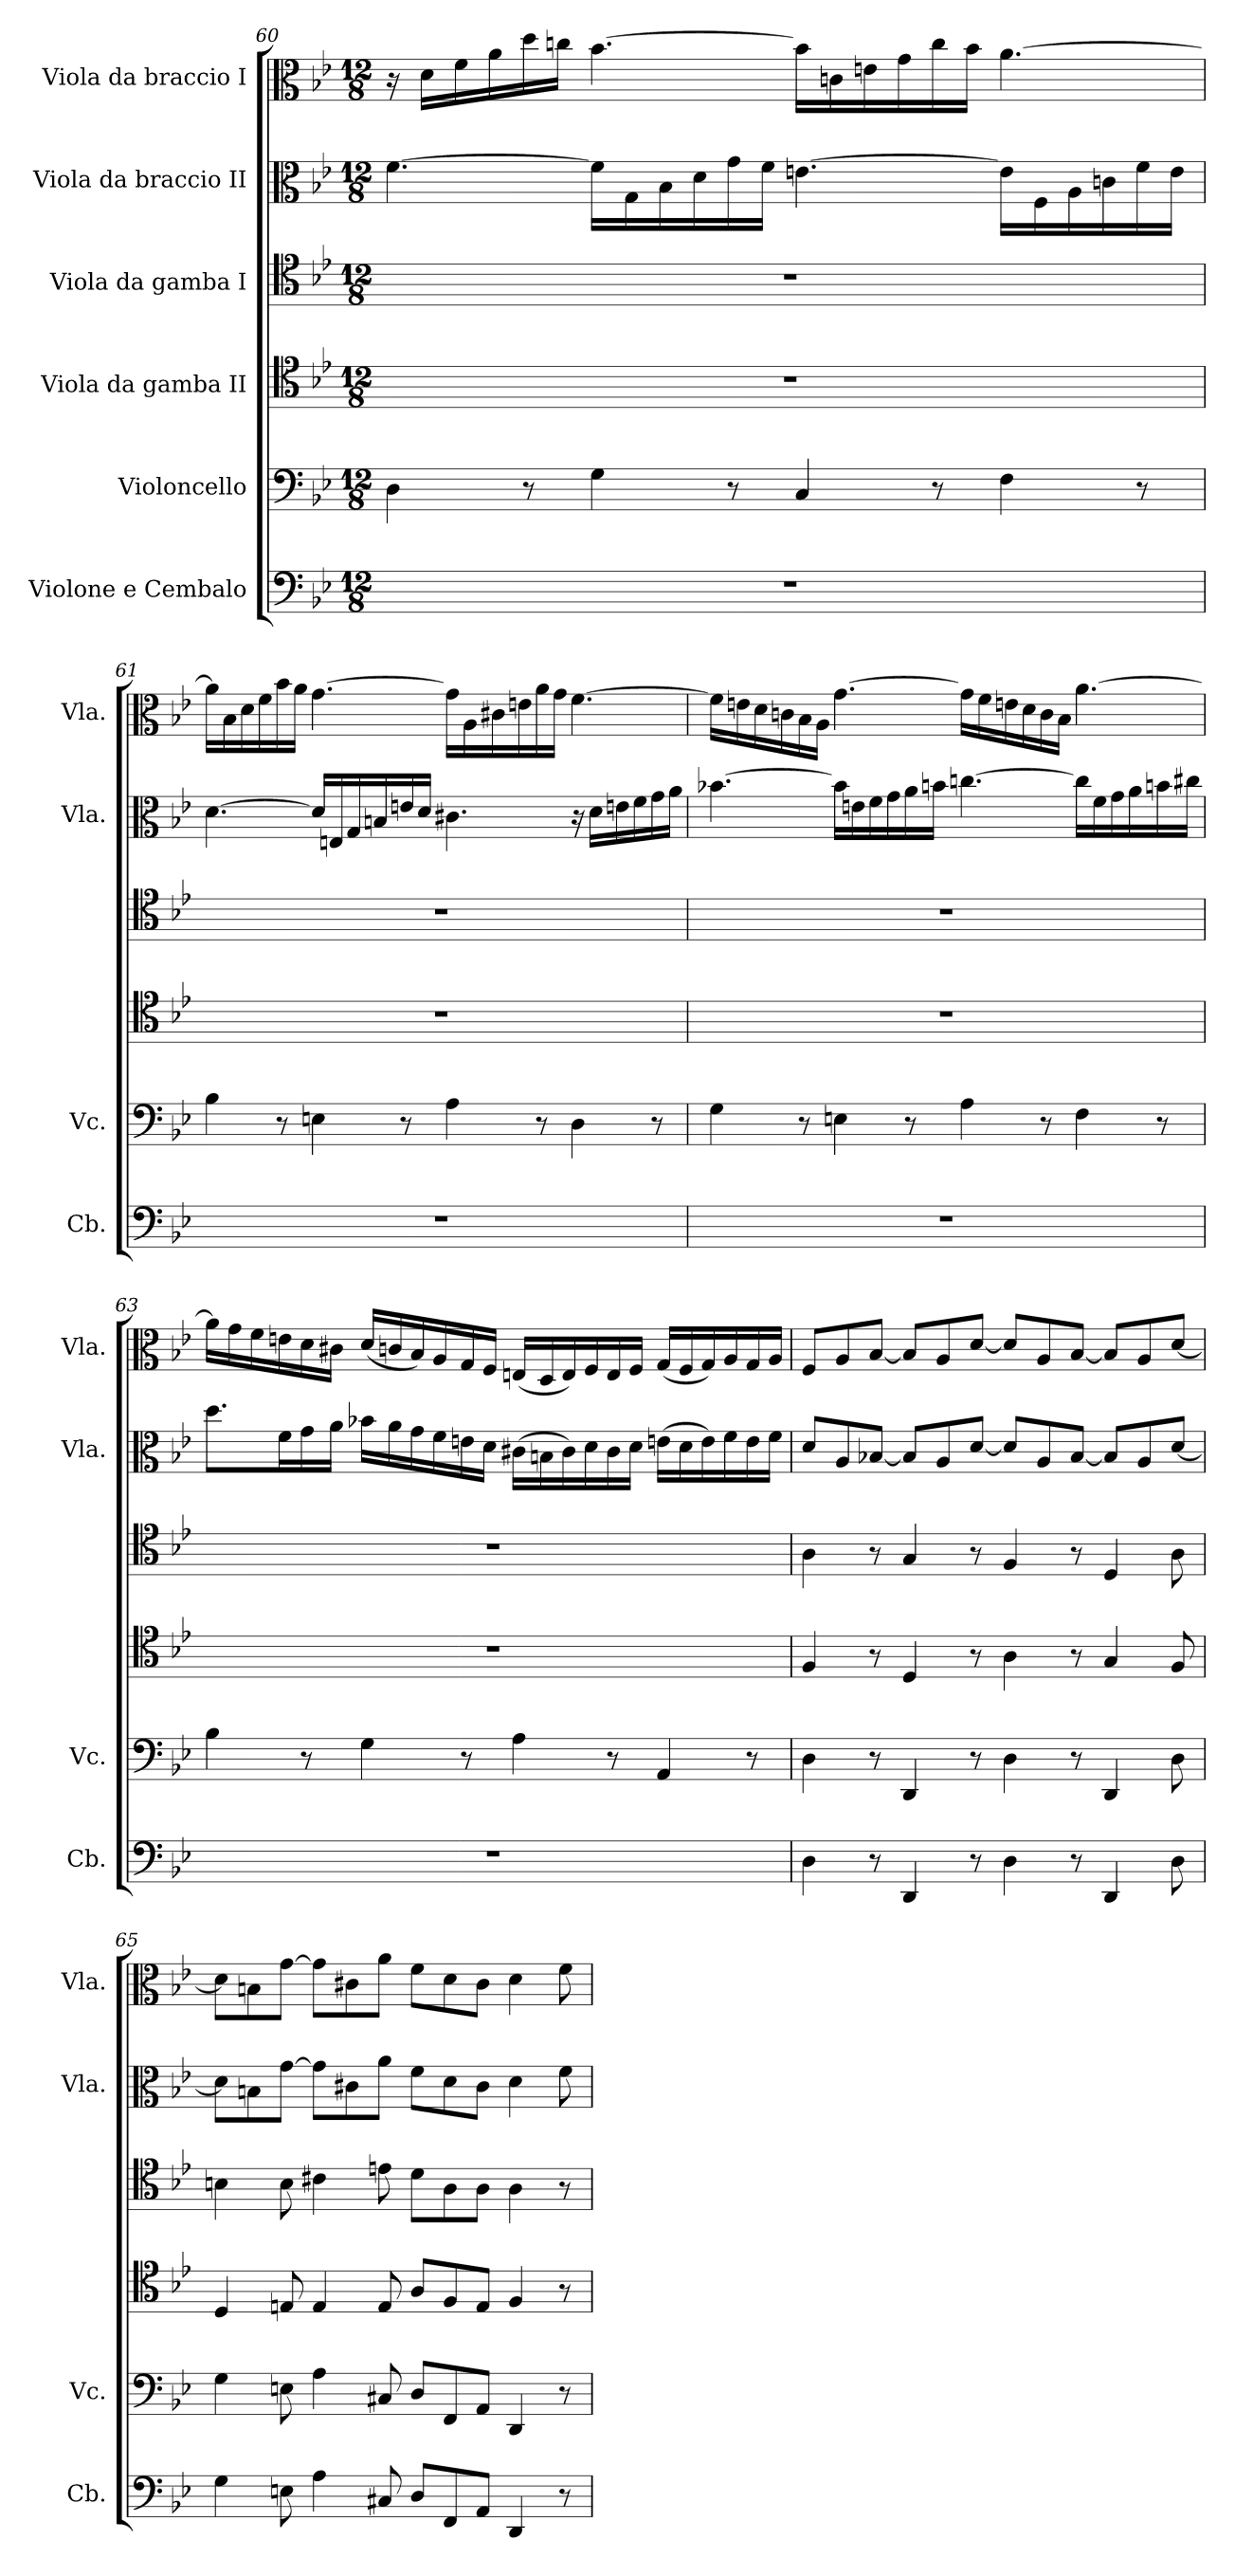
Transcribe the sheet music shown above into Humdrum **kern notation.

**kern	**kern	**kern	**kern	**kern	**kern
*part6	*part5	*part4	*part3	*part2	*part1
*staff6	*staff5	*staff4	*staff3	*staff2	*staff1
*I"Violone e Cembalo	*I"Violoncello	*I"Viola da gamba II	*I"Viola da gamba I	*I"Viola da braccio II	*I"Viola da braccio I
*I'Cb.	*I'Vc.	*	*	*I'Vla.	*I'Vla.
*clefF4	*clefF4	*clefC4	*clefC4	*clefC3	*clefC3
*ITrd7c12	*	*	*	*	*
*k[b-e-]	*k[b-e-]	*k[b-e-]	*k[b-e-]	*k[b-e-]	*k[b-e-]
*B-:	*B-:	*B-:	*B-:	*B-:	*B-:
*M12/8	*M12/8	*M12/8	*M12/8	*M12/8	*M12/8
=60	=60	=60	=60	=60	=60
!LO:N:vis=1	!	!LO:N:vis=1	!LO:N:vis=1	!	!
1.r	4Di\	1.r	1.r	[4.fi\	16r
.	.	.	.	.	16di\LL
.	.	.	.	.	16fi\
.	.	.	.	.	16ai\
.	8r	.	.	.	16ddi\
.	.	.	.	.	16ccni\JJ
.	4Gi\	.	.	16fi\LL]	[4.b-i\
.	.	.	.	16Gi\	.
.	.	.	.	16B-i\	.
.	.	.	.	16di\	.
.	8r	.	.	16gi\	.
.	.	.	.	16fi\JJ	.
.	4Ci/	.	.	[4.eni\	16b-i\LL]
.	.	.	.	.	16cni\
.	.	.	.	.	16eni\
.	.	.	.	.	16gi\
.	8r	.	.	.	16cci\
.	.	.	.	.	16b-i\JJ
.	4Fi\	.	.	16ei\LL]	[4.ai\
.	.	.	.	16Fi\	.
.	.	.	.	16Ai\	.
.	.	.	.	16cni\	.
.	8r	.	.	16fi\	.
.	.	.	.	16ei\JJ	.
!!LO:LB:g=z
=61	=61	=61	=61	=61	=61
!LO:N:vis=1	!	!LO:N:vis=1	!LO:N:vis=1	!	!
1.r	4B-i\	1.r	1.r	[4.di\	16ai\LL]
.	.	.	.	.	16B-i\
.	.	.	.	.	16di\
.	.	.	.	.	16fi\
.	8r	.	.	.	16b-i\
.	.	.	.	.	16ai\JJ
.	4Eni\	.	.	16di/LL]	[4.gi\
.	.	.	.	16Eni/	.
.	.	.	.	16Gi/	.
.	.	.	.	16Bni/	.
.	8r	.	.	16eni/	.
.	.	.	.	16di/JJ	.
.	4Ai\	.	.	4.c#Xi\	16gi\LL]
.	.	.	.	.	16Ai\
.	.	.	.	.	16c#Xi\
.	.	.	.	.	16eni\
.	8r	.	.	.	16ai\
.	.	.	.	.	16gi\JJ
.	4Di\	.	.	16r	[4.fi\
.	.	.	.	16di\LL	.
.	.	.	.	16eni\	.
.	.	.	.	16fi\	.
.	8r	.	.	16gi\	.
.	.	.	.	16ai\JJ	.
=62	=62	=62	=62	=62	=62
!LO:N:vis=1	!	!LO:N:vis=1	!LO:N:vis=1	!	!
1.r	4Gi\	1.r	1.r	[4.b-Xi\	16fi\LL]
.	.	.	.	.	16eni\
.	.	.	.	.	16di\
.	.	.	.	.	16cni\
.	8r	.	.	.	16B-i\
.	.	.	.	.	16Ai\JJ
.	4Eni\	.	.	16b-i\LL]	[4.gi\
.	.	.	.	16eni\	.
.	.	.	.	16fi\	.
.	.	.	.	16gi\	.
.	8r	.	.	16ai\	.
.	.	.	.	16bni\JJ	.
.	4Ai\	.	.	[4.ccni\	16gi\LL]
.	.	.	.	.	16fi\
.	.	.	.	.	16eni\
.	.	.	.	.	16di\
.	8r	.	.	.	16ci\
.	.	.	.	.	16B-i\JJ
.	4Fi\	.	.	16cci\LL]	[4.ai\
.	.	.	.	16fi\	.
.	.	.	.	16gi\	.
.	.	.	.	16ai\	.
.	8r	.	.	16bni\	.
.	.	.	.	16cc#Xi\JJ	.
!!LO:PB:g=z
=63	=63	=63	=63	=63	=63
!LO:N:vis=1	!	!LO:N:vis=1	!LO:N:vis=1	!	!
1.r	4B-i\	1.r	1.r	8.ddi\L	16ai\LL]
.	.	.	.	.	16gi\
.	.	.	.	.	16fi\
.	.	.	.	16fi\L	16eni\
.	8r	.	.	16gi\	16di\
.	.	.	.	16ai\JJ	16c#Xi\JJ
.	4Gi\	.	.	16b-Xi\LL	(16di/LL
.	.	.	.	16ai\	16cni/
.	.	.	.	16gi\	16B-i/)
.	.	.	.	16fi\	16Ai/
.	8r	.	.	16eni\	16Gi/
.	.	.	.	16di\JJ	16Fi/JJ
.	4Ai\	.	.	(16c#Xi\LL	(16Eni/LL
.	.	.	.	16Bni\	16Di/
.	.	.	.	16c#i\)	16Ei/)
.	.	.	.	16di\	16Fi/
.	8r	.	.	16c#i\	16Ei/
.	.	.	.	16di\JJ	16Fi/JJ
.	4AAi/	.	.	(16eni\LL	(16Gi/LL
.	.	.	.	16di\	16Fi/
.	.	.	.	16ei\)	16Gi/)
.	.	.	.	16fi\	16Ai/
.	8r	.	.	16ei\	16Gi/
.	.	.	.	16fi\JJ	16Ai/JJ
=64	=64	=64	=64	=64	=64
4DDi\	4Di\	4Fi/	4Ai\	8di/L	8Fi/L
.	.	.	.	8Ai/	8Ai/
8r	8r	8r	8r	[8B-Xi/J	[8B-i/J
4DDDi/	4DDi/	4Di/	4Gi/	8B-i/L]	8B-i/L]
.	.	.	.	8Ai/	8Ai/
8r	8r	8r	8r	[8di/J	[8di/J
4DDi\	4Di\	4Ai\	4Fi/	8di/L]	8di/L]
.	.	.	.	8Ai/	8Ai/
8r	8r	8r	8r	[8B-i/J	[8B-i/J
4DDDi/	4DDi/	4Gi/	4Di/	8B-i/L]	8B-i/L]
.	.	.	.	8Ai/	8Ai/
8DDi\	8Di\	8Fi/	8Ai\	[8di/J	[8di/J
=65	=65	=65	=65	=65	=65
4GGi\	4Gi\	4Di/	4Bni\	8di\L]	8di\L]
.	.	.	.	8Bni\	8Bni\
8EEni\	8Eni\	8Eni/	8Bi\	[8gi\J	[8gi\J
4AAi\	4Ai\	4Ei/	4c#Xi\	8gi\L]	8gi\L]
.	.	.	.	8c#Xi\	8c#Xi\
8CC#Xi/	8C#Xi/	8Ei/	8eni\	8ai\J	8ai\J
8DDi/L	8Di/L	8Ai/L	8di\L	8fi\L	8fi\L
8FFFi/	8FFi/	8Fi/	8Ai\	8di\	8di\
8AAAi/J	8AAi/J	8Ei/J	8Ai\J	8c#i\J	8c#i\J
4DDDi/	4DDi/	4Fi/	4Ai\	4di\	4di\
8r	8r	8r	8r	8fi\	8fi\
=	=	=	=	=	=
*-	*-	*-	*-	*-	*-
